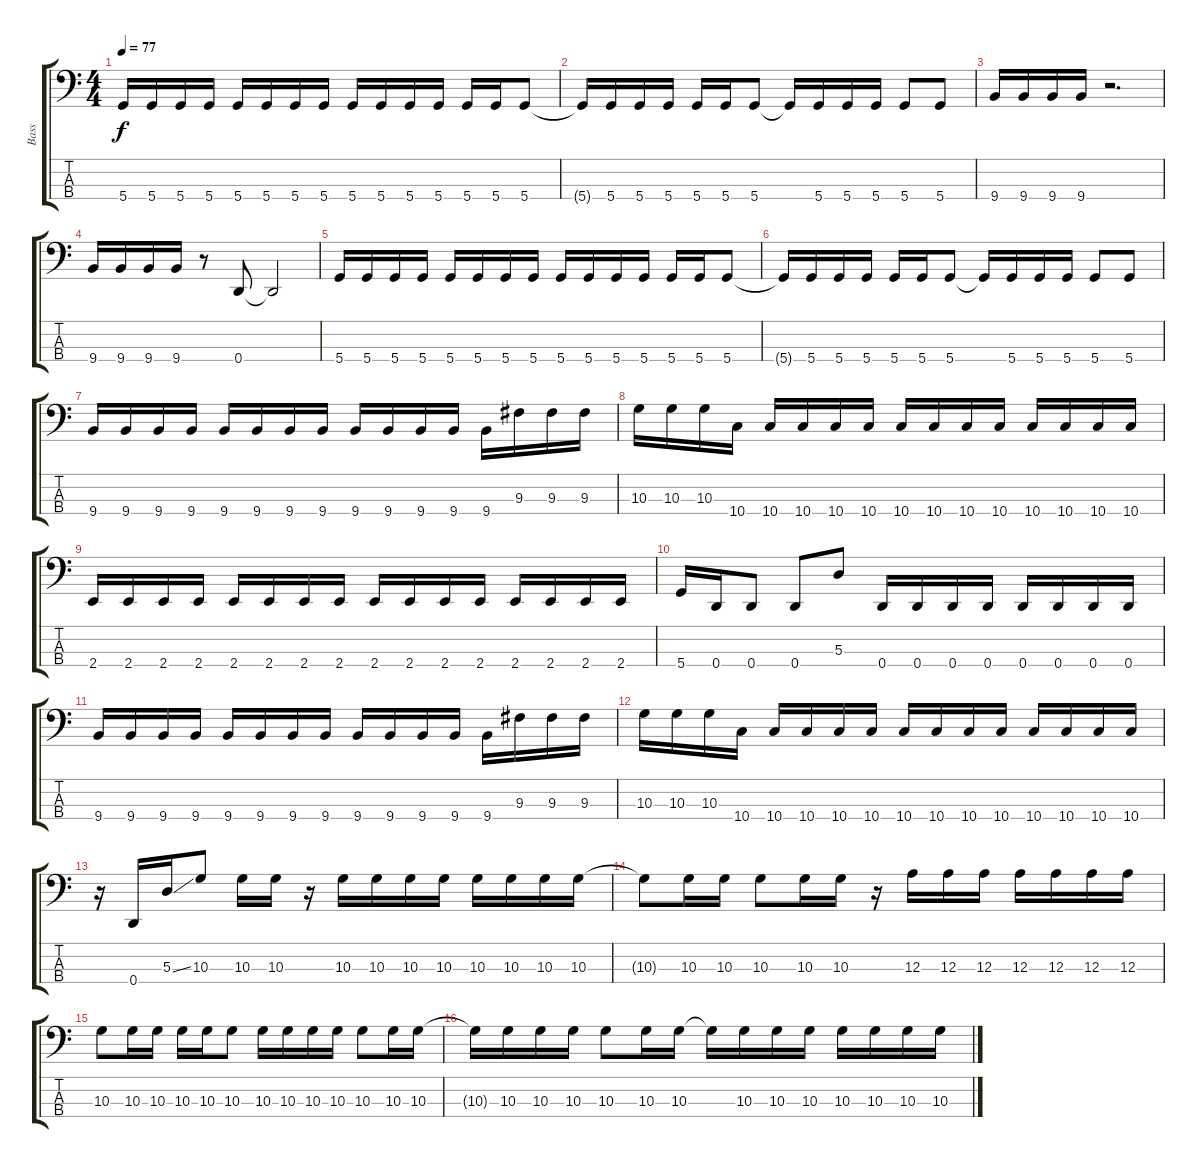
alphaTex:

\track ("Bass" "Bass") {instrument electricbassfinger}
\staff {score tabs}
\tuning (G2 D2 A1 D1) {hide}
\ts (4 4)
\tempo 77
\clef f4
\ks c
5.4.16{dy f} 5.4.16 5.4.16 5.4.16 5.4.16 5.4.16 5.4.16 5.4.16 5.4.16 5.4.16 5.4.16 5.4.16 5.4.16 5.4.16 5.4.8 |
5.4{t}.16 5.4.16 5.4.16 5.4.16 5.4.16 5.4.16 5.4.8 5.4{t}.16 5.4.16 5.4.16 5.4.16 5.4.8 5.4.8 |
9.4.16 9.4.16 9.4.16 9.4.16 r.2{d} |
9.4.16 9.4.16 9.4.16 9.4.16 r.8 0.4.8 0.4{t}.2 |
5.4.16 5.4.16 5.4.16 5.4.16 5.4.16 5.4.16 5.4.16 5.4.16 5.4.16 5.4.16 5.4.16 5.4.16 5.4.16 5.4.16 5.4.8 |
5.4{t}.16 5.4.16 5.4.16 5.4.16 5.4.16 5.4.16 5.4.8 5.4{t}.16 5.4.16 5.4.16 5.4.16 5.4.8 5.4.8 |
9.4.16 9.4.16 9.4.16 9.4.16 9.4.16 9.4.16 9.4.16 9.4.16 9.4.16 9.4.16 9.4.16 9.4.16 9.4.16 9.3.16 9.3.16 9.3.16 |
10.3.16 10.3.16 10.3.16 10.4.16 10.4.16 10.4.16 10.4.16 10.4.16 10.4.16 10.4.16 10.4.16 10.4.16 10.4.16 10.4.16 10.4.16 10.4.16 |
2.4.16 2.4.16 2.4.16 2.4.16 2.4.16 2.4.16 2.4.16 2.4.16 2.4.16 2.4.16 2.4.16 2.4.16 2.4.16 2.4.16 2.4.16 2.4.16 |
5.4.16 0.4.16 0.4.8 0.4.8 5.3.8 0.4.16 0.4.16 0.4.16 0.4.16 0.4.16 0.4.16 0.4.16 0.4.16 |
9.4.16 9.4.16 9.4.16 9.4.16 9.4.16 9.4.16 9.4.16 9.4.16 9.4.16 9.4.16 9.4.16 9.4.16 9.4.16 9.3.16 9.3.16 9.3.16 |
10.3.16 10.3.16 10.3.16 10.4.16 10.4.16 10.4.16 10.4.16 10.4.16 10.4.16 10.4.16 10.4.16 10.4.16 10.4.16 10.4.16 10.4.16 10.4.16 |
r.16 0.4.16 5.3{ss}.16 10.3.8 10.3.16 10.3.16 r.16 10.3.16 10.3.16 10.3.16 10.3.16 10.3.16 10.3.16 10.3.16 10.3.16 |
10.3{t}.8 10.3.16 10.3.16 10.3.8 10.3.16 10.3.16 r.16 12.3.16 12.3.16 12.3.16 12.3.16 12.3.16 12.3.16 12.3.16 |
10.3.8 10.3.16 10.3.16 10.3.16 10.3.16 10.3.8 10.3.16 10.3.16 10.3.16 10.3.16 10.3.8 10.3.16 10.3.16 |
10.3{t}.16 10.3.16 10.3.16 10.3.16 10.3.8 10.3.16 10.3.16 10.3{t}.16 10.3.16 10.3.16 10.3.16 10.3.16 10.3.16 10.3.16 10.3.16
